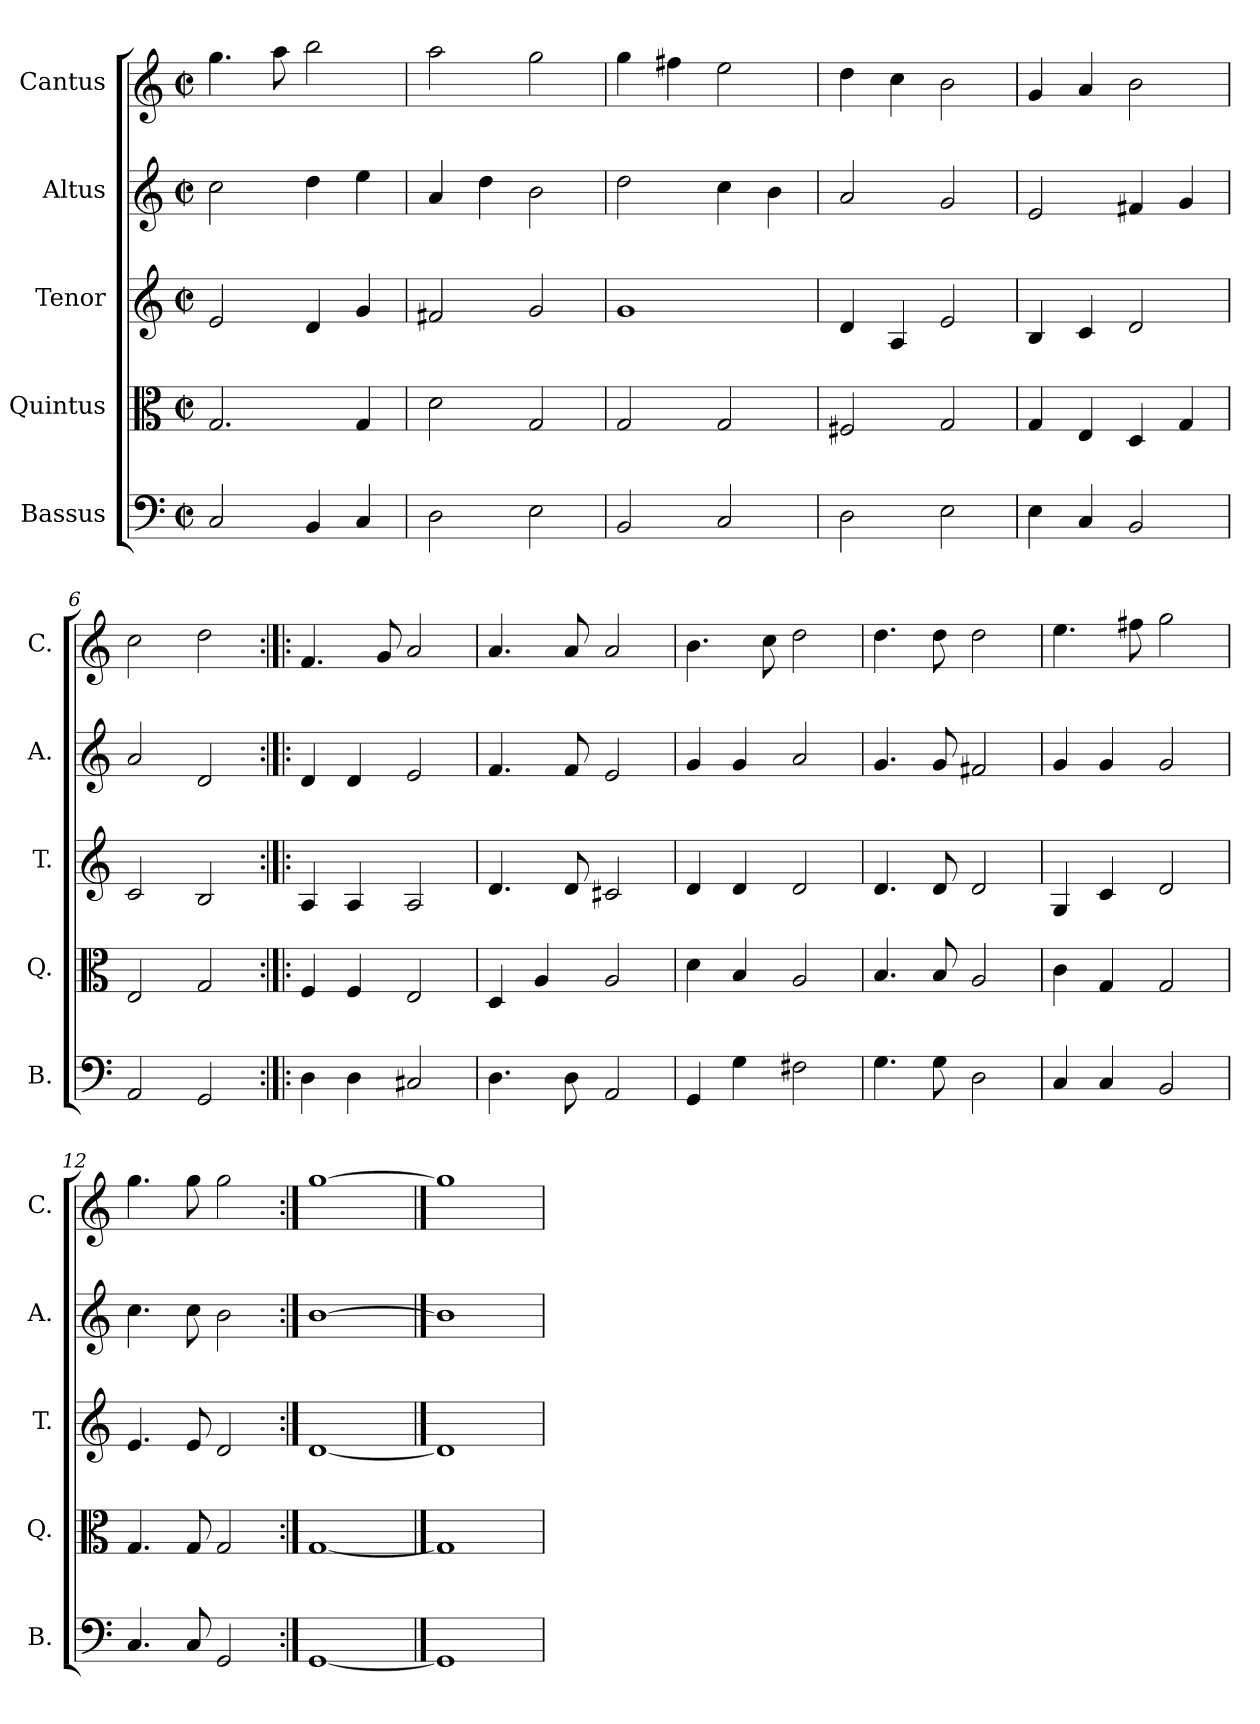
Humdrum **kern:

**kern	**kern	**kern	**kern	**kern
*part5	*part4	*part3	*part2	*part1
*staff5	*staff4	*staff3	*staff2	*staff1
*I"Bassus	*I"Quintus	*I"Tenor	*I"Altus	*I"Cantus
*I'B.	*I'Q.	*I'T.	*I'A.	*I'C.
*clefF4	*clefC3	*clefG2	*clefG2	*clefG2
*k[]	*k[]	*k[]	*k[]	*k[]
*M2/2	*M2/2	*M2/2	*M2/2	*M2/2
*met(c|)	*met(c|)	*met(c|)	*met(c|)	*met(c|)
=1	=1	=1	=1	=1
2C/	2.G/	2e/	2cc\	4.gg\
.	.	.	.	8aa\
4BB/	.	4d/	4dd\	2bb\
4C/	4G/	4g/	4ee\	.
=2	=2	=2	=2	=2
2D\	2d\	2f#X/	4a/	2aa\
.	.	.	4dd\	.
2E\	2G/	2g/	2b\	2gg\
=3	=3	=3	=3	=3
2BB/	2G/	1g	2dd\	4gg\
.	.	.	.	4ff#X\
2C/	2G/	.	4cc\	2ee\
.	.	.	4b\	.
=4	=4	=4	=4	=4
2D\	2F#X/	4d/	2a/	4dd\
.	.	4A/	.	4cc\
2E\	2G/	2e/	2g/	2b\
=5	=5	=5	=5	=5
4E\	4G/	4B/	2e/	4g/
4C/	4E/	4c/	.	4a/
2BB/	4D/	2d/	4f#X/	2b\
.	4G/	.	4g/	.
=6	=6	=6	=6	=6
2AA/	2E/	2c/	2a/	2cc\
2GG/	2G/	2B/	2d/	2dd\
=7:|!|:	=7:|!|:	=7:|!|:	=7:|!|:	=7:|!|:
4D\	4F/	4A/	4d/	4.f/
4D\	4F/	4A/	4d/	.
.	.	.	.	8g/
2C#X/	2E/	2A/	2e/	2a/
=8	=8	=8	=8	=8
4.D\	4D/	4.d/	4.f/	4.a/
.	4A/	.	.	.
8D\	.	8d/	8f/	8a/
2AA/	2A/	2c#X/	2e/	2a/
=9	=9	=9	=9	=9
4GG/	4d\	4d/	4g/	4.b\
4G\	4B/	4d/	4g/	.
.	.	.	.	8cc\
2F#X\	2A/	2d/	2a/	2dd\
=10	=10	=10	=10	=10
4.G\	4.B/	4.d/	4.g/	4.dd\
8G\	8B/	8d/	8g/	8dd\
2D\	2A/	2d/	2f#X/	2dd\
=11	=11	=11	=11	=11
4C/	4c\	4G/	4g/	4.ee\
4C/	4G/	4c/	4g/	.
.	.	.	.	8ff#X\
2BB/	2G/	2d/	2g/	2gg\
=12	=12	=12	=12	=12
4.C/	4.G/	4.e/	4.cc\	4.gg\
8C/	8G/	8e/	8cc\	8gg\
2GG/	2G/	2d/	2b\	2gg\
=13:|!	=13:|!	=13:|!	=13:|!	=13:|!
[1GG	[1G	[1d	[1b	[1gg
==14	==14	==14	==14	==14
1GG]	1G]	1d]	1b]	1gg]
=	=	=	=	=
*-	*-	*-	*-	*-
